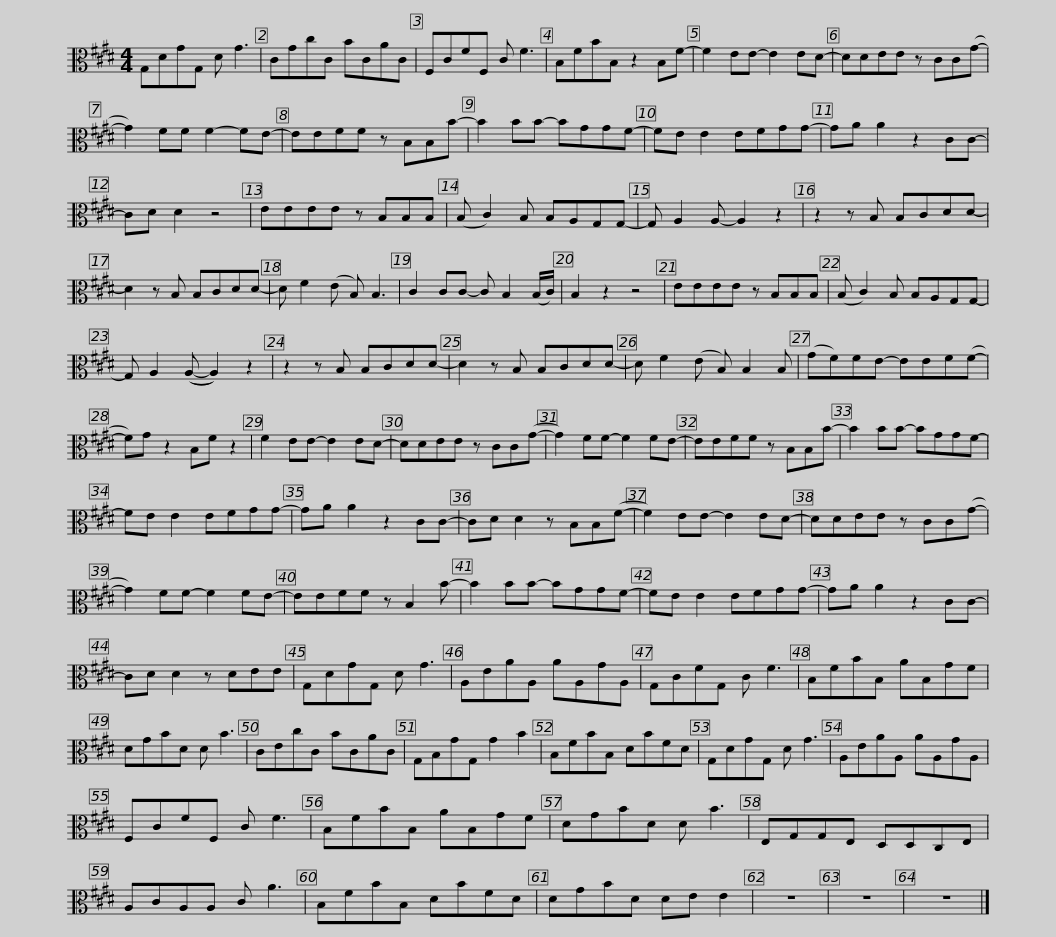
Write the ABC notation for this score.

X:1
L:1/8
M:4/4
I:linebreak $
K:E
V:1 alto
V:1
 G,DGG, D G3 | CGcC BCAC | F,CFF, C F3 | B,FBB, z2 B,F- |$ F2 EE- E2 ED- | %5
 DDEE z CC(G- | G2) FF F2- FE- | EEFF z B,B,B- |$ B2 BB- BGGF- | FE E2 EFGG- | %10
 GA A2 z2 CC- | CD D2 z4 | EEEE z B,B,B, |$ (B, C2) B, B,A,G,G,- | G, A,2 A,- A,2 z2 | %15
 z2 z B, B,CDD- | D2 z B, B,CDD- |$ D F2 (E B,) B,3 | C2 CC- C B,2 (B,/C/) | B,2 z2 z4 | %20
 EEEE z B,B,B, | (B, C2) B, B,A,G,G,- |$ G, A,2 ((A,- A,2)) z2 | z2 z B, B,CDD- | D2 z B, B,CDD- | %25
 D F2 (E B,) B,2 B, |$ (GF)FE- EEF(F- | F)G z2 B,F z2 | F2 EE- E2 ED- | DDEE z CC(G- |$ %30
 G2) FF- F2 FE- | EEFF z B,B,B- | B2 BB- BGGF- | FE E2 EFGG- |$ GA A2 z2 CC- | %35
 CD D2 z B,B,(F- | F2) EE- E2 ED- | DDEE z CC(G- | G2) FF- F2 FE- |$ EEFF z B,2 B- | %40
 B2 BB- BGGF- | FE E2 EFGG- | GA A2 z2 CC- |$ CD D2 z DEE | G,DGG, D G3 | %45
 A,EAA, AA,GA, | G,CFG, C F3 |$ B,FBB, AB,GF | DGBD D B3 | CEcC BCAC | %50
 G,B,GG, G2 B2 |$ B,FBB, DBFD | G,DGG, D G3 | A,EAA, AA,GA, | F,CFF, C F3 |$ %55
 B,FBB, AB,GF | DGBD D B3 | E,G,G,E, D,D,C,E, | A,CA,A, C A3 |$ B,FBB, DBFD | %60
 DGBD DE E2 | z8 | z8 | z8 |] %64
